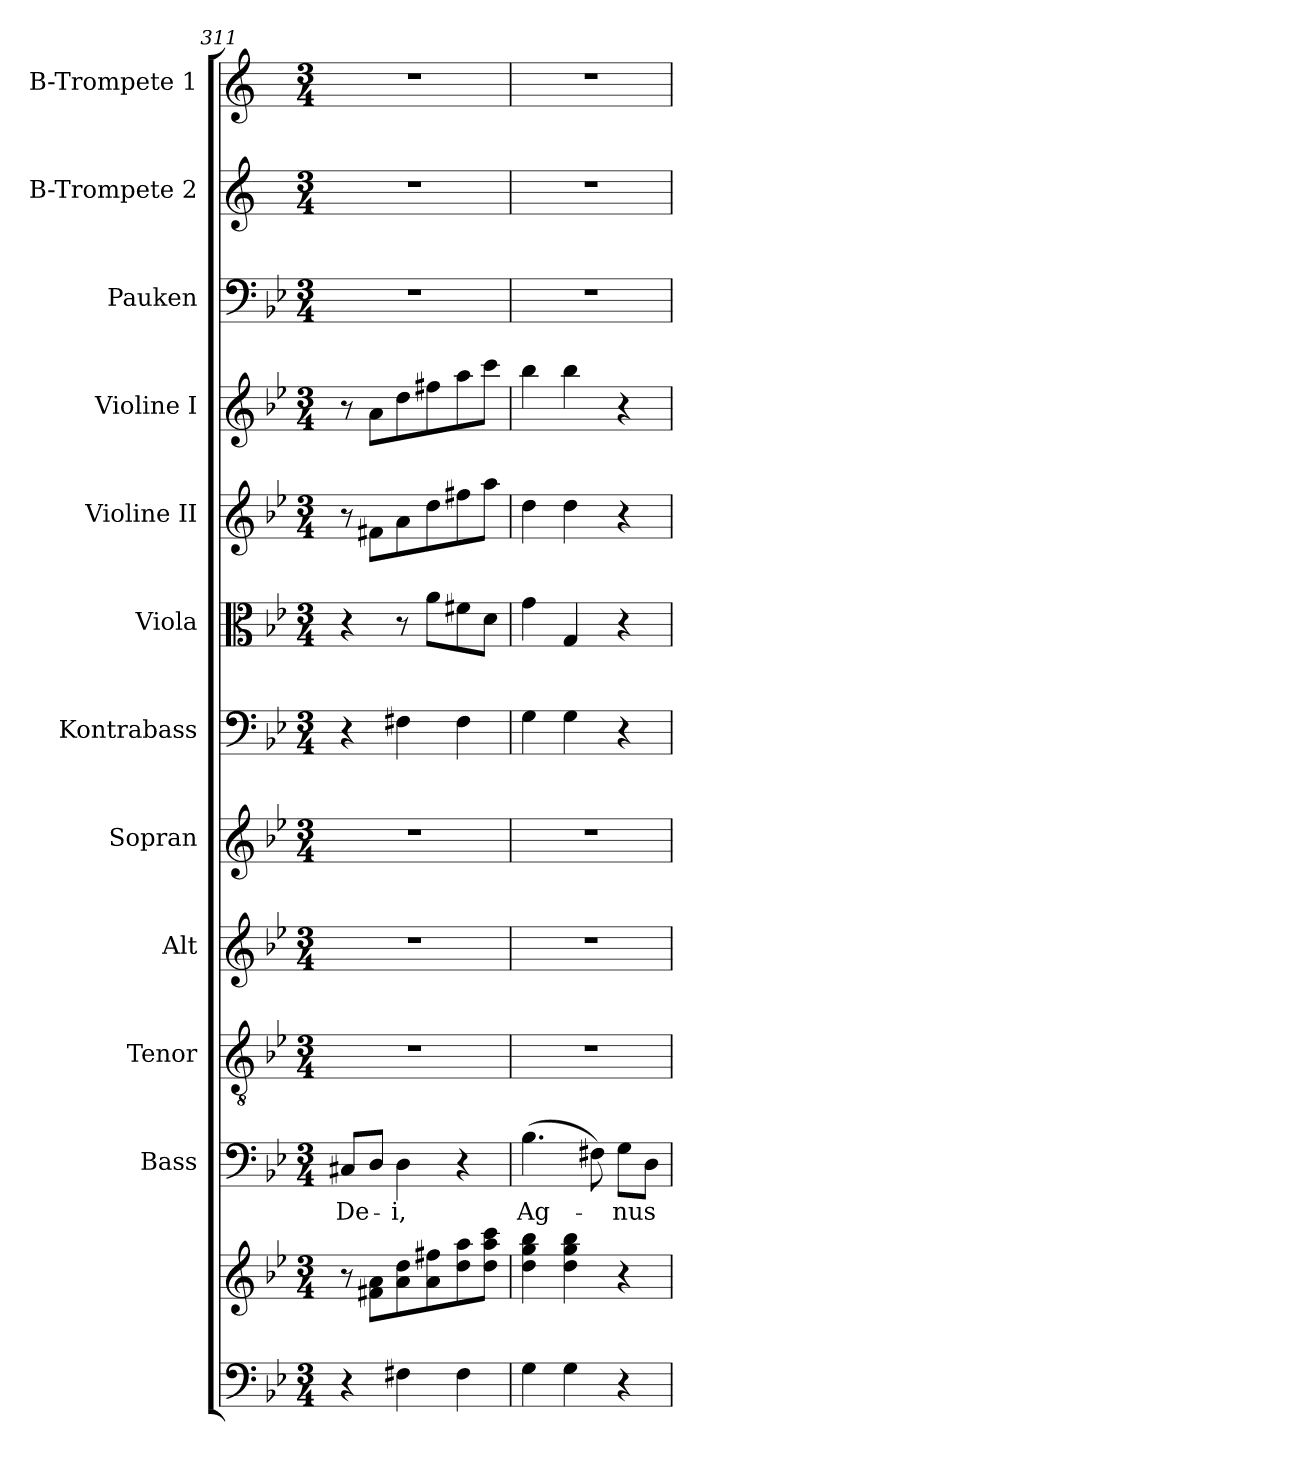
**kern	**kern	**kern	**text	**kern	**kern	**kern	**kern	**kern	**kern	**kern	**kern	**kern	**kern
*part12	*part12	*part11	*part11	*part10	*part9	*part8	*part7	*part6	*part5	*part4	*part3	*part2	*part1
*staff13	*staff12	*staff11	*staff11	*staff10	*staff9	*staff8	*staff7	*staff6	*staff5	*staff4	*staff3	*staff2	*staff1
*	*	*I"Bass	*	*I"Tenor	*I"Alt	*I"Sopran	*I"Kontrabass	*I"Viola	*I"Violine II	*I"Violine I	*I"Pauken	*I"B-Trompete 2	*I"B-Trompete 1
*	*	*I'B.	*	*I'T.	*I'A.	*I'S.	*I'Kb.	*I'Vla.	*I'Vl. II	*I'Vl. I	*I'Pk.	*I'B Trp. 2	*I'B Trp. 1
*clefF4	*clefG2	*clefF4	*	*clefGv2	*clefG2	*clefG2	*clefF4	*clefC3	*clefG2	*clefG2	*clefF4	*clefG2	*clefG2
*	*	*	*	*	*	*	*ITrd7c12	*	*	*	*	*ITrd1c2	*ITrd1c2
*k[b-e-]	*k[b-e-]	*k[b-e-]	*	*k[b-e-]	*k[b-e-]	*k[b-e-]	*k[b-e-]	*k[b-e-]	*k[b-e-]	*k[b-e-]	*k[b-e-]	*k[b-e-]	*k[b-e-]
*B-:	*B-:	*B-:	*	*B-:	*B-:	*B-:	*B-:	*B-:	*B-:	*B-:	*B-:	*B-:	*B-:
*M3/4	*M3/4	*M3/4	*	*M3/4	*M3/4	*M3/4	*M3/4	*M3/4	*M3/4	*M3/4	*M3/4	*M3/4	*M3/4
=311	=311	=311	=311	=311	=311	=311	=311	=311	=311	=311	=311	=311	=311
!	!	!	!LO:LY:b	!	!	!	!	!	!	!	!	!	!
4r	8r	8C#X/L	De-	2.r	2.r	2.r	4r	4r	8r	8r	2.r	2.r	2.r
.	8f#X\ 8a\L	8D/J	.	.	.	.	.	.	8f#X\L	8a\L	.	.	.
!	!	!	!LO:LY:b	!	!	!	!	!	!	!	!	!	!
4F#X\	8a\ 8dd\	4D\	-i,	.	.	.	4FF#X\	8r	8a\	8dd\	.	.	.
.	8a\ 8ff#X\	.	.	.	.	.	.	8a\L	8dd\	8ff#X\	.	.	.
4F#\	8dd\ 8aa\	4r	.	.	.	.	4FF#\	8f#X\	8ff#X\	8aa\	.	.	.
.	8dd\ 8aa\ 8ccc\J	.	.	.	.	.	.	8d\J	8aa\J	8ccc\J	.	.	.
=312	=312	=312	=312	=312	=312	=312	=312	=312	=312	=312	=312	=312	=312
!	!	!	!LO:LY:b	!	!	!	!	!	!	!	!	!	!
4G\	4dd\ 4gg\ 4bb-\	(>4.B-\	Ag-	2.r	2.r	2.r	4GG\	4g\	4dd\	4bb-\	2.r	2.r	2.r
4G\	4dd\ 4gg\ 4bb-\	.	.	.	.	.	4GG\	4G/	4dd\	4bb-\	.	.	.
.	.	8F#X\)	.	.	.	.	.	.	.	.	.	.	.
!	!	!	!LO:LY:b	!	!	!	!	!	!	!	!	!	!
4r	4r	8G\L	-nus	.	.	.	4r	4r	4r	4r	.	.	.
.	.	8D\J	.	.	.	.	.	.	.	.	.	.	.
=	=	=	=	=	=	=	=	=	=	=	=	=	=
*-	*-	*-	*-	*-	*-	*-	*-	*-	*-	*-	*-	*-	*-
